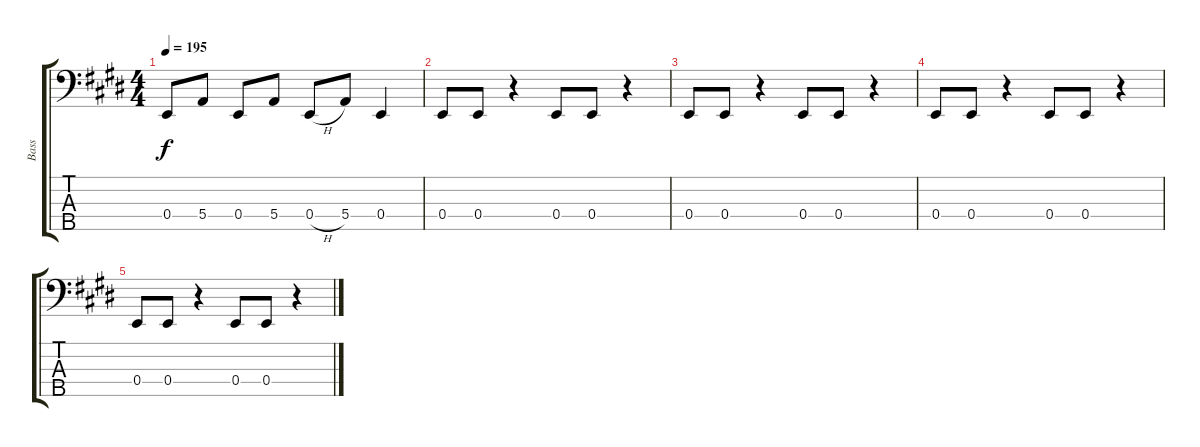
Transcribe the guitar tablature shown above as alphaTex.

\track ("Bass" "Bass") {instrument electricbasspick}
\staff {score tabs}
\tuning (G2 D2 A1 E1 B0) {hide}
\ts (4 4)
\tempo 195
\clef f4
\ks e
0.4.8{dy f} 5.4.8 0.4.8 5.4.8 0.4{h}.8 5.4.8 0.4.4 |
0.4.8 0.4.8 r.4 0.4.8 0.4.8 r.4 |
0.4.8 0.4.8 r.4 0.4.8 0.4.8 r.4 |
0.4.8 0.4.8 r.4 0.4.8 0.4.8 r.4 |
0.4.8 0.4.8 r.4 0.4.8 0.4.8 r.4
